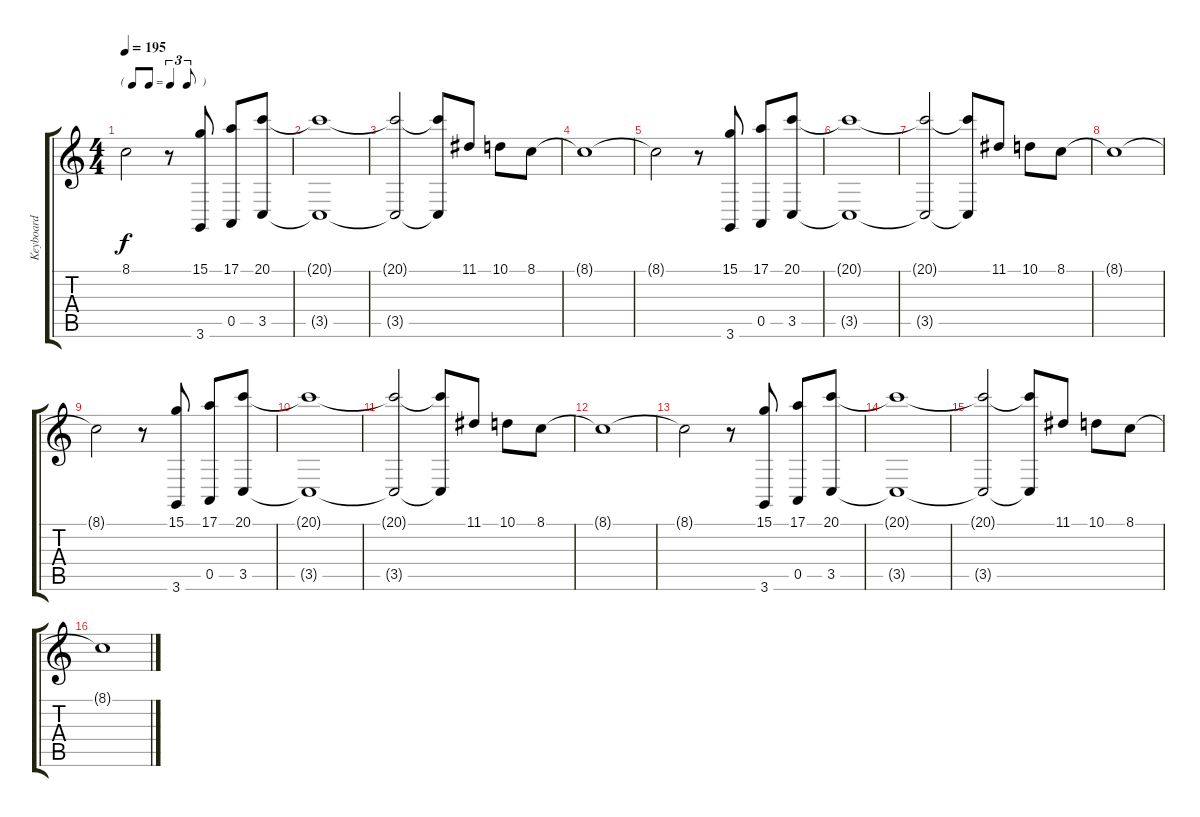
\track ("Keyboard" "Keyboard") {instrument trumpet}
\staff {score tabs}
\tuning (E4 B3 G3 D3 A2 E2) {hide}
\ts (4 4)
\tf triplet8th
\tempo 195
\clef g2
\ks c
8.1{t}.2{dy f} r.8 (15.1 3.6).8 (17.1 0.5).8 (20.1 3.5).8 |
(20.1{t} 3.5{t}).1 |
(20.1{t} 3.5{t}).2 (20.1{t} 3.5{t}).8 11.1.8 10.1.8 8.1.8 |
8.1{t}.1 |
8.1{t}.2 r.8 (15.1 3.6).8 (17.1 0.5).8 (20.1 3.5).8 |
(20.1{t} 3.5{t}).1 |
(20.1{t} 3.5{t}).2 (20.1{t} 3.5{t}).8 11.1.8 10.1.8 8.1.8 |
8.1{t}.1 |
8.1{t}.2 r.8 (15.1 3.6).8 (17.1 0.5).8 (20.1 3.5).8 |
(20.1{t} 3.5{t}).1 |
(20.1{t} 3.5{t}).2 (20.1{t} 3.5{t}).8 11.1.8 10.1.8 8.1.8 |
8.1{t}.1 |
8.1{t}.2 r.8 (15.1 3.6).8 (17.1 0.5).8 (20.1 3.5).8 |
(20.1{t} 3.5{t}).1 |
(20.1{t} 3.5{t}).2 (20.1{t} 3.5{t}).8 11.1.8 10.1.8 8.1.8 |
8.1{t}.1
